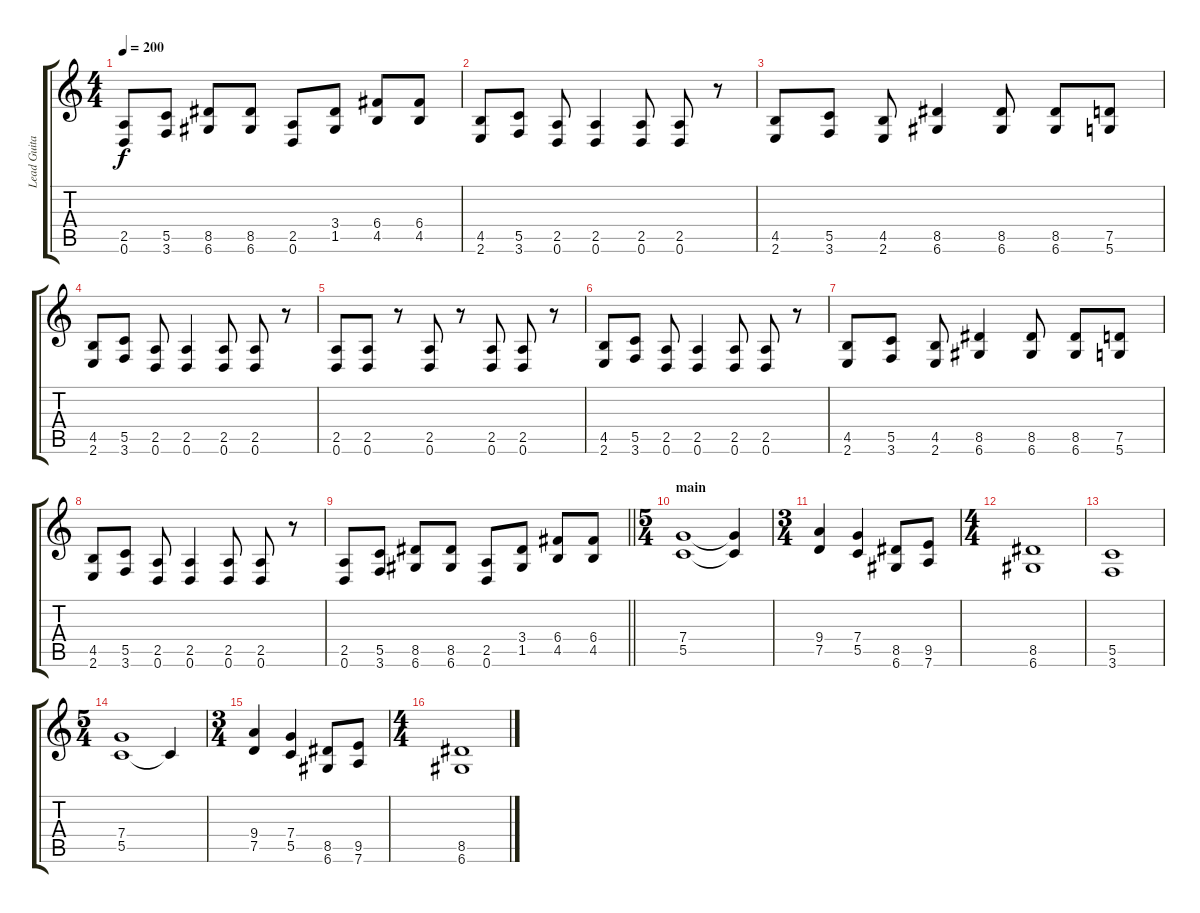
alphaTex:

\track ("Lead Guitar " "Lead Guita") {instrument overdrivenguitar}
\staff {score tabs}
\tuning (D4 A3 F3 C3 G2 D2) {hide}
\ts (4 4)
\tempo 200
\clef g2
\ks c
(2.5 0.6).8{dy f} (5.5 3.6).8 (8.5 6.6).8 (8.5 6.6).8 (2.5 0.6).8 (3.4 1.5).8 (6.4 4.5).8 (6.4 4.5).8 |
(4.5 2.6).8 (5.5 3.6).8 (2.5 0.6).8 (2.5 0.6).4 (2.5 0.6).8 (2.5 0.6).8 r.8 |
(4.5 2.6).8 (5.5 3.6).8 (4.5 2.6).8 (8.5 6.6).4 (8.5 6.6).8 (8.5 6.6).8 (7.5 5.6).8 |
(4.5 2.6).8 (5.5 3.6).8 (2.5 0.6).8 (2.5 0.6).4 (2.5 0.6).8 (2.5 0.6).8 r.8 |
(2.5 0.6).8 (2.5 0.6).8 r.8 (2.5 0.6).8 r.8 (2.5 0.6).8 (2.5 0.6).8 r.8 |
(4.5 2.6).8 (5.5 3.6).8 (2.5 0.6).8 (2.5 0.6).4 (2.5 0.6).8 (2.5 0.6).8 r.8 |
(4.5 2.6).8 (5.5 3.6).8 (4.5 2.6).8 (8.5 6.6).4 (8.5 6.6).8 (8.5 6.6).8 (7.5 5.6).8 |
(4.5 2.6).8 (5.5 3.6).8 (2.5 0.6).8 (2.5 0.6).4 (2.5 0.6).8 (2.5 0.6).8 r.8 |
\barLineRight lightlight
(2.5 0.6).8 (5.5 3.6).8 (8.5 6.6).8 (8.5 6.6).8 (2.5 0.6).8 (3.4 1.5).8 (6.4 4.5).8 (6.4 4.5).8 |
\ts (5 4)
\section ("" "main")
(7.4 5.5).1 (7.4{t} 5.5{t}).4 |
\ts (3 4)
(9.4 7.5).4 (7.4 5.5).4 (8.5 6.6).8 (9.5 7.6).8 |
\ts (4 4)
(8.5 6.6).1 |
(5.5 3.6).1 |
\ts (5 4)
(7.4 5.5).1 5.5{t}.4 |
\ts (3 4)
(9.4 7.5).4 (7.4 5.5).4 (8.5 6.6).8 (9.5 7.6).8 |
\ts (4 4)
(8.5 6.6).1
